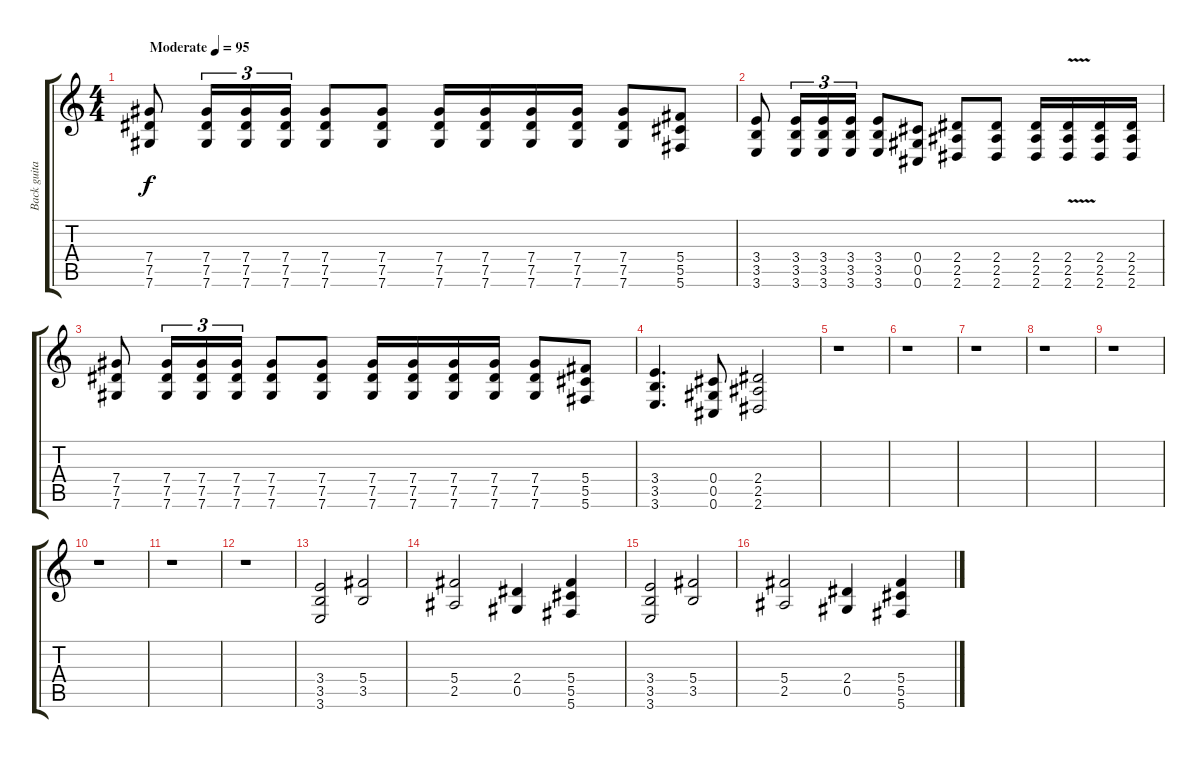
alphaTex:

\track ("Back guitar" "Back guita") {instrument distortionguitar}
\staff {score tabs}
\tuning (Eb4 Bb3 Gb3 Db3 Ab2 Db2) {hide}
\ts (4 4)
\tempo (95 "Moderate")
\clef g2
\ks c
(7.4 7.5 7.6).8{dy f instrument distortionguitar} (7.4 7.5 7.6).16{tu (3 2)} (7.4 7.5 7.6).16{tu (3 2)} (7.4 7.5 7.6).16{tu (3 2)} (7.4 7.5 7.6).8 (7.4 7.5 7.6).8 (7.4 7.5 7.6).16 (7.4 7.5 7.6).16 (7.4 7.5 7.6).16 (7.4 7.5 7.6).16 (7.4 7.5 7.6).8 (5.4 5.5 5.6).8 |
(3.4 3.5 3.6).8 (3.4 3.5 3.6).16{tu (3 2)} (3.4 3.5 3.6).16{tu (3 2)} (3.4 3.5 3.6).16{tu (3 2)} (3.4 3.5 3.6).8 (0.4 0.5 0.6).8 (2.4 2.5 2.6).8 (2.4 2.5 2.6).8 (2.4 2.5 2.6).16 (2.4 2.5 2.6{v}).16 (2.4 2.5 2.6).16 (2.4 2.5 2.6).16 |
(7.4 7.5 7.6).8 (7.4 7.5 7.6).16{tu (3 2)} (7.4 7.5 7.6).16{tu (3 2)} (7.4 7.5 7.6).16{tu (3 2)} (7.4 7.5 7.6).8 (7.4 7.5 7.6).8 (7.4 7.5 7.6).16 (7.4 7.5 7.6).16 (7.4 7.5 7.6).16 (7.4 7.5 7.6).16 (7.4 7.5 7.6).8 (5.4 5.5 5.6).8 |
(3.4 3.5 3.6).4{d} (0.4 0.5 0.6).8 (2.4 2.5 2.6).2 |
r.1 |
r.1 |
r.1 |
r.1 |
r.1 |
r.1 |
r.1 |
r.1 |
(3.4 3.5 3.6).2 (5.4 3.5).2 |
(5.4 2.5).2 (2.4 0.5).4 (5.4 5.5 5.6).4 |
(3.4 3.5 3.6).2 (5.4 3.5).2 |
(5.4 2.5).2 (2.4 0.5).4 (5.4 5.5 5.6).4
